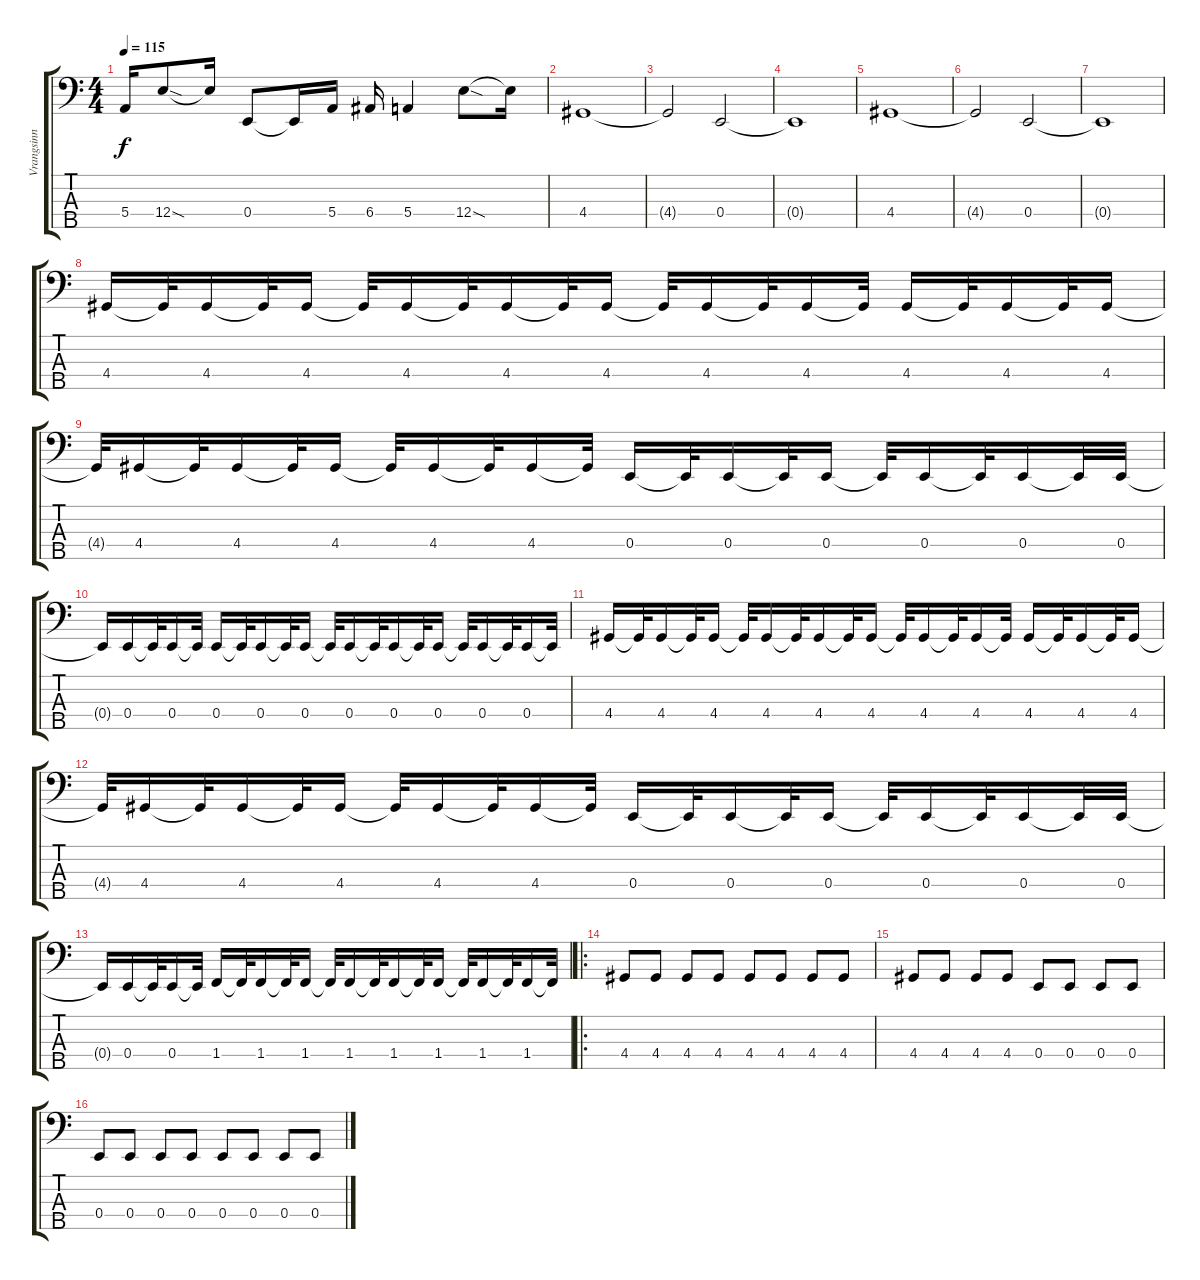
\track ("Vrangsinn" "Vrangsinn") {instrument electricbasspick}
\staff {score tabs}
\tuning (G2 D2 A1 E1 B0) {hide}
\ts (4 4)
\tempo 115
\clef f4
\ks c
5.4{t}.16{dy f} 12.4{sod}.8 12.4{t}.16 0.4.8 0.4{t}.16 5.4.16 6.4.16 5.4.4 12.4{sod}.8 12.4{t}.16 |
4.4.1 |
4.4{t}.2 0.4.2 |
0.4{t}.1 |
4.4.1 |
4.4{t}.2 0.4.2 |
0.4{t}.1 |
4.4.16 4.4{t}.32 4.4.16 4.4{t}.32 4.4.16 4.4{t}.32 4.4.16 4.4{t}.32 4.4.16 4.4{t}.32 4.4.16 4.4{t}.32 4.4.16 4.4{t}.32 4.4.16 4.4{t}.32 4.4.16 4.4{t}.32 4.4.16 4.4{t}.32 4.4.16 |
4.4{t}.32 4.4.16 4.4{t}.32 4.4.16 4.4{t}.32 4.4.16 4.4{t}.32 4.4.16 4.4{t}.32 4.4.16 4.4{t}.32 0.4.16 0.4{t}.32 0.4.16 0.4{t}.32 0.4.16 0.4{t}.32 0.4.16 0.4{t}.32 0.4.16 0.4{t}.32 0.4.32 |
0.4{t}.16 0.4.16 0.4{t}.32 0.4.16 0.4{t}.32 0.4.16 0.4{t}.32 0.4.16 0.4{t}.32 0.4.16 0.4{t}.32 0.4.16 0.4{t}.32 0.4.16 0.4{t}.32 0.4.16 0.4{t}.32 0.4.16 0.4{t}.32 0.4.16 0.4{t}.32 |
4.4.16 4.4{t}.32 4.4.16 4.4{t}.32 4.4.16 4.4{t}.32 4.4.16 4.4{t}.32 4.4.16 4.4{t}.32 4.4.16 4.4{t}.32 4.4.16 4.4{t}.32 4.4.16 4.4{t}.32 4.4.16 4.4{t}.32 4.4.16 4.4{t}.32 4.4.16 |
4.4{t}.32 4.4.16 4.4{t}.32 4.4.16 4.4{t}.32 4.4.16 4.4{t}.32 4.4.16 4.4{t}.32 4.4.16 4.4{t}.32 0.4.16 0.4{t}.32 0.4.16 0.4{t}.32 0.4.16 0.4{t}.32 0.4.16 0.4{t}.32 0.4.16 0.4{t}.32 0.4.32 |
0.4{t}.16 0.4.16 0.4{t}.32 0.4.16 0.4{t}.32 1.4.16 1.4{t}.32 1.4.16 1.4{t}.32 1.4.16 1.4{t}.32 1.4.16 1.4{t}.32 1.4.16 1.4{t}.32 1.4.16 1.4{t}.32 1.4.16 1.4{t}.32 1.4.16 1.4{t}.32 |
\ro
4.4.8 4.4.8 4.4.8 4.4.8 4.4.8 4.4.8 4.4.8 4.4.8 |
4.4.8 4.4.8 4.4.8 4.4.8 0.4.8 0.4.8 0.4.8 0.4.8 |
0.4.8 0.4.8 0.4.8 0.4.8 0.4.8 0.4.8 0.4.8 0.4.8
